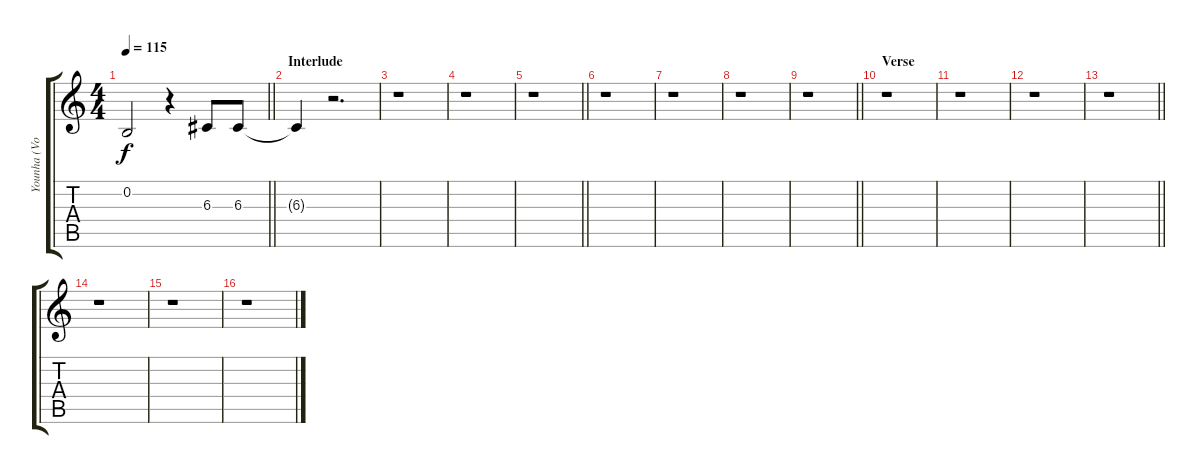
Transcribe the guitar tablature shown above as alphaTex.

\track ("Younha (Vocal)" "Younha (Vo") {instrument altosax}
\staff {score tabs}
\tuning (E4 B3 G3 D3 A2 E2) {hide}
\ts (4 4)
\tempo 115
\clef g2
\barLineRight lightlight
\ks c
0.2{t}.2{dy f} r.4 6.3.8 6.3.8 |
\section ("" "Interlude")
6.3{t}.4 r.2{d} |
r.1 |
r.1 |
\barLineRight lightlight
r.1 |
r.1 |
r.1 |
r.1 |
\barLineRight lightlight
r.1 |
\section ("" "Verse")
r.1 |
r.1 |
r.1 |
\barLineRight lightlight
r.1 |
r.1 |
r.1 |
r.1
